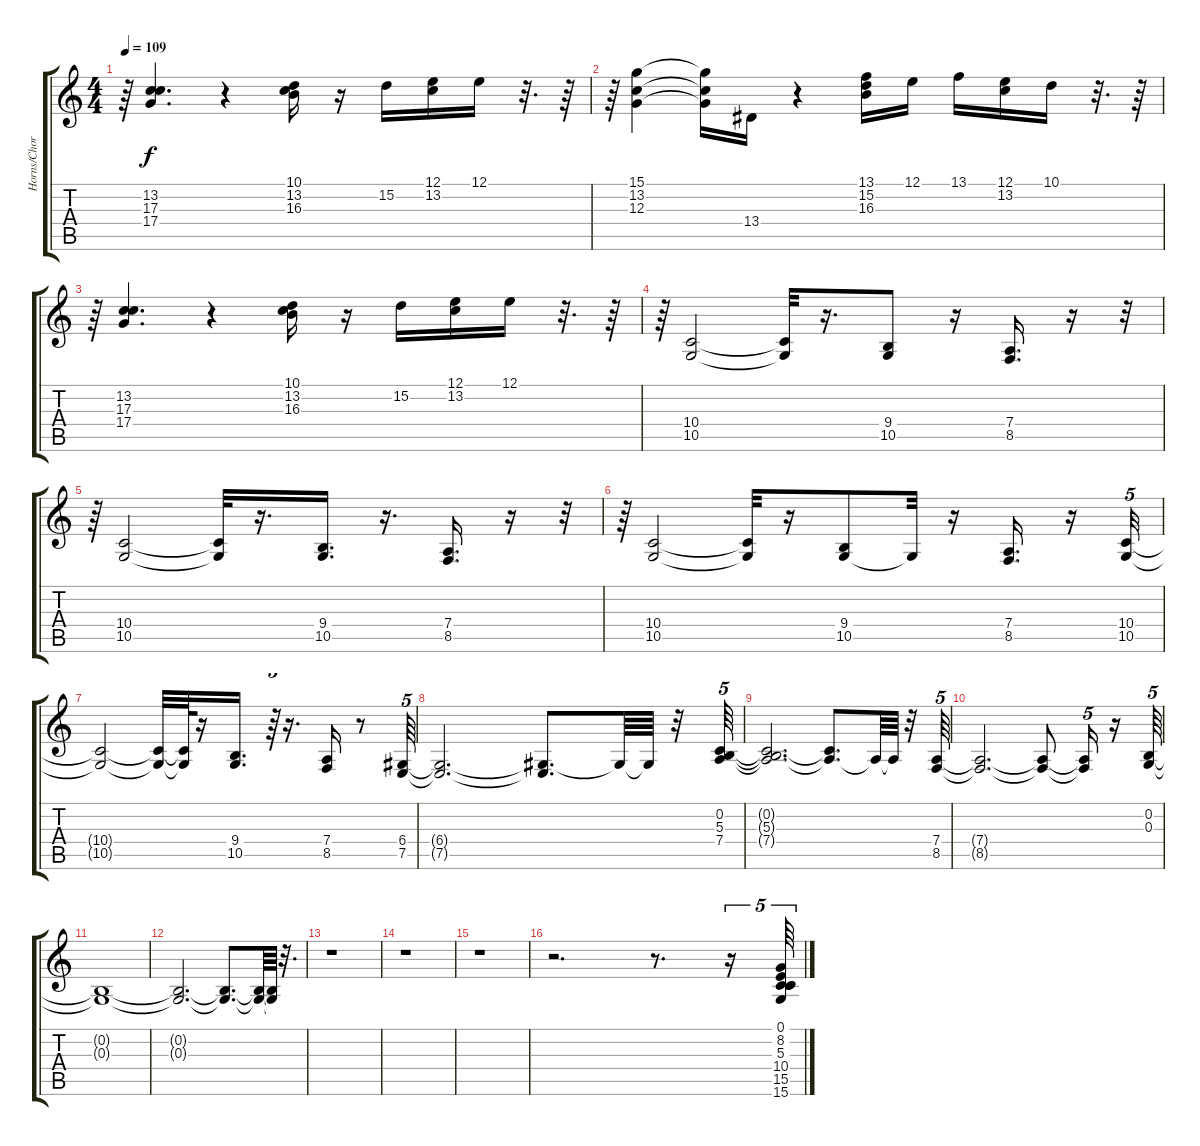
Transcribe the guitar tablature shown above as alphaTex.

\track ("Horns/Chorus" "Horns/Chor") {instrument frenchhorn}
\staff {score tabs}
\tuning (E4 B3 G3 D3 A2 E2) {hide}
\ts (4 4)
\tempo 109
\clef g2
\ks c
r.64{dy f} (13.2 17.3 17.4).4{d} r.4 (10.1 13.2 16.3).16 r.16 15.2.16 (12.1 13.2).16 12.1.16 r.32{d} r.64 |
r.64 (15.1 13.2 12.3).4 (15.1{t} 13.2{t} 12.3{t}).16 13.4.16 r.4 (13.1 15.2 16.3).16 12.1.16 13.1.16 (12.1 13.2).16 10.1.16 r.32{d} r.64 |
r.64 (13.2 17.3 17.4).4{d} r.4 (10.1 13.2 16.3).16 r.16 15.2.16 (12.1 13.2).16 12.1.16 r.32{d} r.64 |
r.64 (10.4 10.5).2 (10.4{t} 10.5{t}).32 r.16{d} (9.4 10.5).8 r.16 (7.4 8.5).16{d} r.16 r.32{tu (5 4)} |
r.64 (10.4 10.5).2 (10.4{t} 10.5{t}).32 r.16{d} (9.4 10.5).16{d} r.16{d} (7.4 8.5).16{d} r.16 r.32{tu (5 4)} |
r.64 (10.4 10.5).2 (10.4{t} 10.5{t}).32 r.16 (9.4 10.5).8 10.5{t}.32 r.16 (7.4 8.5).16{d} r.16 (10.4 10.5).32{tu (5 4)} |
(10.4{t} 10.5{t}).2 (10.4{t} 10.5{t}).32 (10.4{t} 10.5{t}).64 r.16 (9.4 10.5).16{d} r.64{tu (5 4)} r.16{d} (7.4 8.5).16 r.8 (6.4 7.5).64{tu (5 4)} |
(6.4{t} 7.5{t}).2{d} (6.4{t} 7.5{t}).8{d} 6.4{t}.64 6.4{t}.64 r.32 (0.2 5.3 7.4).64{tu (5 4)} |
(0.2{t} 5.3{t} 7.4{t}).2{d} (5.3{t} 7.4{t}).8{d} 7.4{t}.64 7.4{t}.64 r.32 (7.4 8.5).64{tu (5 4)} |
(7.4{t} 8.5{t}).2{d} (7.4{t} 8.5{t}).8 (7.4{t} 8.5{t}).16{tu (5 4)} r.16 (0.2 0.3).64{tu (5 4)} |
(0.2{t} 0.3{t}).1 |
(0.2{t} 0.3{t}).2{d} (0.2{t} 0.3{t}).8{d} (0.2{t} 0.3{t}).64 (0.2{t} 0.3{t}).64 r.32{d} |
r.1 |
r.1 |
r.1 |
r.2{d} r.8{d} r.16{tu (5 4)} (0.1 8.2 5.3 10.4 15.5 15.6).64{tu (5 4)}
